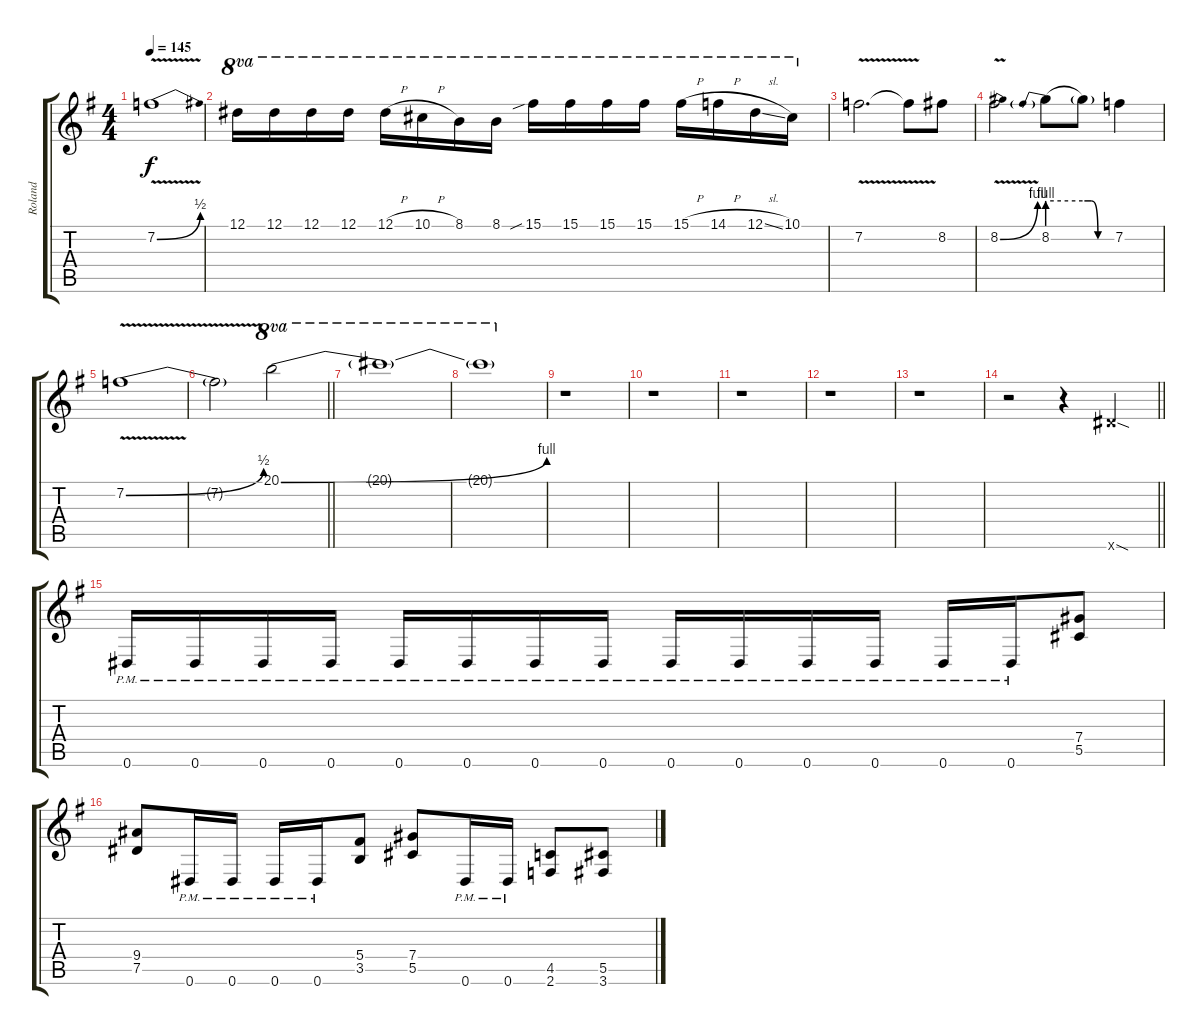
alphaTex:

\track ("Roland" "Roland") {instrument distortionguitar}
\staff {score tabs}
\tuning (Eb4 Bb3 Gb3 Db3 Ab2 Eb2) {hide}
\ts (4 4)
\tempo 145
\clef g2
\ks eminor
7.2{be (bend 0 0 60 2) v}.1{dy f} |
12.1.16{ot 8va} 12.1.16{ot 8va} 12.1.16{ot 8va} 12.1.16{ot 8va} 12.1{h}.16{ot 8va} 10.1{h}.16{ot 8va} 8.1.16{ot 8va} 8.1.16{ot 8va} 15.1{sib}.16{ot 8va} 15.1.16{ot 8va} 15.1.16{ot 8va} 15.1.16{ot 8va} 15.1{h}.16{ot 8va} 14.1{h}.16{ot 8va} 12.1{sl}.16{ot 8va} 10.1.16{ot 8va} |
7.2{v}.2{d} 7.2{t}.8 8.2.8 |
8.2{be (bend 0 0 60 4) v}.2 8.2{be (prebend 0 4 60 4)}.8 8.2{be (custom 0 4 15 4 30 0 60 0) t}.8 7.2.4 |
7.2{be (bend 0 0 60 2) v}.1 |
\barLineRight lightlight
7.2{t}.2 20.1{be (bend 0 0 60 4)}.2{ot 8va} |
20.1{t}.1{ot 8va} |
20.1{t}.1{ot 8va} |
r.1 |
r.1 |
r.1 |
r.1 |
r.1 |
\barLineRight lightlight
r.2 r.4 12.6{sod x}.4 |
0.6{pm}.16 0.6{pm}.16 0.6{pm}.16 0.6{pm}.16 0.6{pm}.16 0.6{pm}.16 0.6{pm}.16 0.6{pm}.16 0.6{pm}.16 0.6{pm}.16 0.6{pm}.16 0.6{pm}.16 0.6{pm}.16 0.6{pm}.16 (7.4 5.5).8 |
(9.4 7.5).8 0.6{pm}.16 0.6{pm}.16 0.6{pm}.16 0.6{pm}.16 (5.4 3.5).8 (7.4 5.5).8 0.6{pm}.16 0.6{pm}.16 (4.5 2.6).8 (5.5 3.6).8
